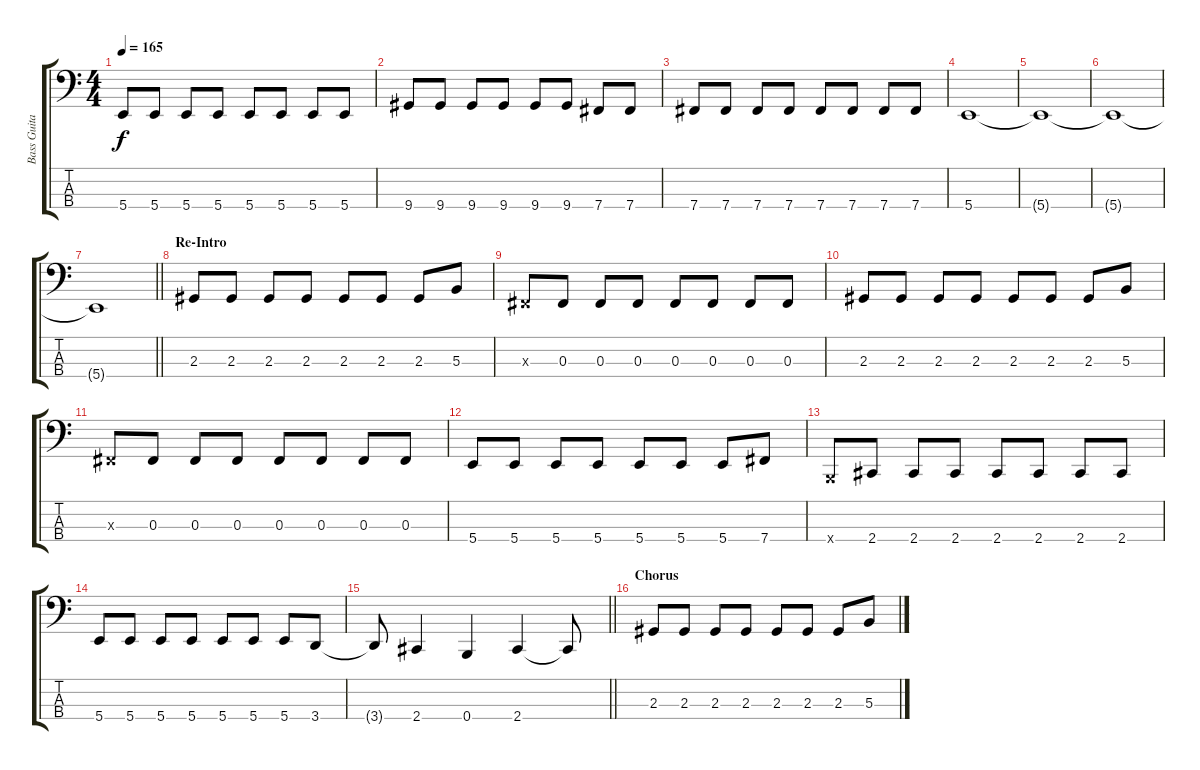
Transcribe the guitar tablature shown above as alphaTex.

\track ("Bass Guitar" "Bass Guita") {instrument electricbasspick}
\staff {score tabs}
\tuning (E2 B1 Gb1 B0) {hide}
\ts (4 4)
\tempo 165
\clef f4
\ks c
5.4.8{dy f} 5.4.8 5.4.8 5.4.8 5.4.8 5.4.8 5.4.8 5.4.8 |
9.4.8 9.4.8 9.4.8 9.4.8 9.4.8 9.4.8 7.4.8 7.4.8 |
7.4.8 7.4.8 7.4.8 7.4.8 7.4.8 7.4.8 7.4.8 7.4.8 |
5.4.1 |
5.4{t}.1 |
5.4{t}.1 |
\barLineRight lightlight
5.4{t}.1 |
\section ("" "Re-Intro")
2.3.8 2.3.8 2.3.8 2.3.8 2.3.8 2.3.8 2.3.8 5.3.8 |
0.3{x}.8 0.3.8 0.3.8 0.3.8 0.3.8 0.3.8 0.3.8 0.3.8 |
2.3.8 2.3.8 2.3.8 2.3.8 2.3.8 2.3.8 2.3.8 5.3.8 |
0.3{x}.8 0.3.8 0.3.8 0.3.8 0.3.8 0.3.8 0.3.8 0.3.8 |
5.4.8 5.4.8 5.4.8 5.4.8 5.4.8 5.4.8 5.4.8 7.4.8 |
0.4{x}.8 2.4.8 2.4.8 2.4.8 2.4.8 2.4.8 2.4.8 2.4.8 |
5.4.8 5.4.8 5.4.8 5.4.8 5.4.8 5.4.8 5.4.8 3.4.8 |
\barLineRight lightlight
3.4{t}.8 2.4.4 0.4.4 2.4.4 2.4{t}.8 |
\section ("" "Chorus")
2.3.8 2.3.8 2.3.8 2.3.8 2.3.8 2.3.8 2.3.8 5.3.8
